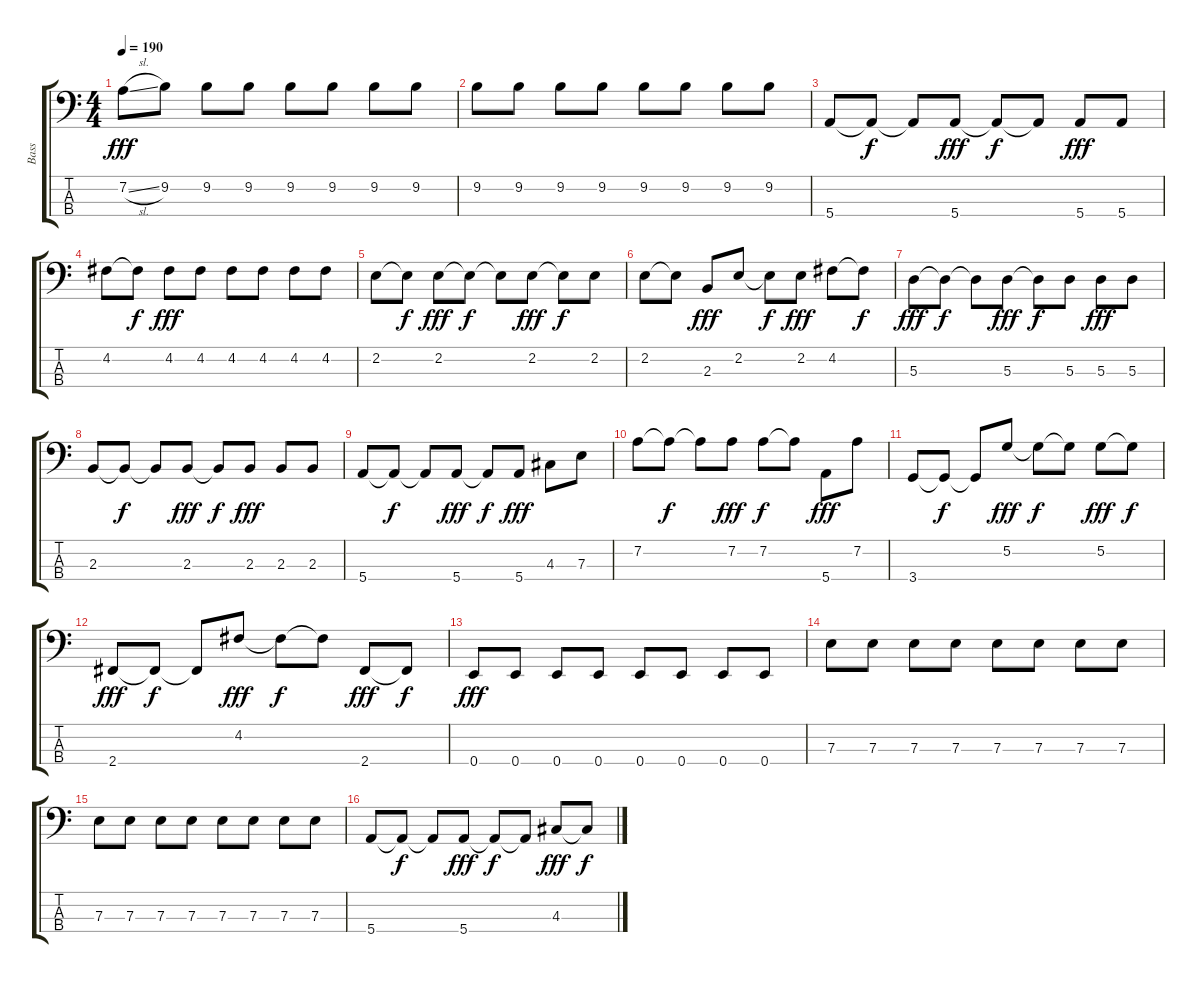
\track ("Bass" "Bass") {instrument electricbassfinger}
\staff {score tabs}
\tuning (G2 D2 A1 E1) {hide}
\ts (4 4)
\tempo 190
\clef f4
\ks c
7.2{sl}.8{dy fff} 9.2.8 9.2.8 9.2.8 9.2.8 9.2.8 9.2.8 9.2.8 |
9.2.8 9.2.8 9.2.8 9.2.8 9.2.8 9.2.8 9.2.8 9.2.8 |
5.4.8 5.4{t}.8{dy f} 5.4{t}.8 5.4.8{dy fff} 5.4{t}.8{dy f} 5.4{t}.8 5.4.8{dy fff} 5.4.8 |
4.2.8 4.2{t}.8{dy f} 4.2.8{dy fff} 4.2.8 4.2.8 4.2.8 4.2.8 4.2.8 |
2.2.8 2.2{t}.8{dy f} 2.2.8{dy fff} 2.2{t}.8{dy f} 2.2{t}.8 2.2.8{dy fff} 2.2{t}.8{dy f} 2.2.8 |
2.2.8 2.2{t}.8 2.3.8{dy fff} 2.2.8 2.2{t}.8{dy f} 2.2.8{dy fff} 4.2.8 4.2{t}.8{dy f} |
5.3.8{dy fff} 5.3{t}.8{dy f} 5.3{t}.8 5.3.8{dy fff} 5.3{t}.8{dy f} 5.3.8 5.3.8{dy fff} 5.3.8 |
2.3.8 2.3{t}.8{dy f} 2.3{t}.8 2.3.8{dy fff} 2.3{t}.8{dy f} 2.3.8{dy fff} 2.3.8 2.3.8 |
5.4.8 5.4{t}.8{dy f} 5.4{t}.8 5.4.8{dy fff} 5.4{t}.8{dy f} 5.4.8{dy fff} 4.3.8 7.3.8 |
7.2.8 7.2{t}.8{dy f} 7.2{t}.8 7.2.8{dy fff} 7.2.8{dy f} 7.2{t}.8 5.4.8{dy fff} 7.2.8 |
3.4.8 3.4{t}.8{dy f} 3.4{t}.8 5.2.8{dy fff} 5.2{t}.8{dy f} 5.2{t}.8 5.2.8{dy fff} 5.2{t}.8{dy f} |
2.4.8{dy fff} 2.4{t}.8{dy f} 2.4{t}.8 4.2.8{dy fff} 4.2{t}.8{dy f} 4.2{t}.8 2.4.8{dy fff} 2.4{t}.8{dy f} |
0.4.8{dy fff} 0.4.8 0.4.8 0.4.8 0.4.8 0.4.8 0.4.8 0.4.8 |
7.3.8 7.3.8 7.3.8 7.3.8 7.3.8 7.3.8 7.3.8 7.3.8 |
7.3.8 7.3.8 7.3.8 7.3.8 7.3.8 7.3.8 7.3.8 7.3.8 |
5.4.8 5.4{t}.8{dy f} 5.4{t}.8 5.4.8{dy fff} 5.4{t}.8{dy f} 5.4{t}.8 4.3.8{dy fff} 4.3{t}.8{dy f}
